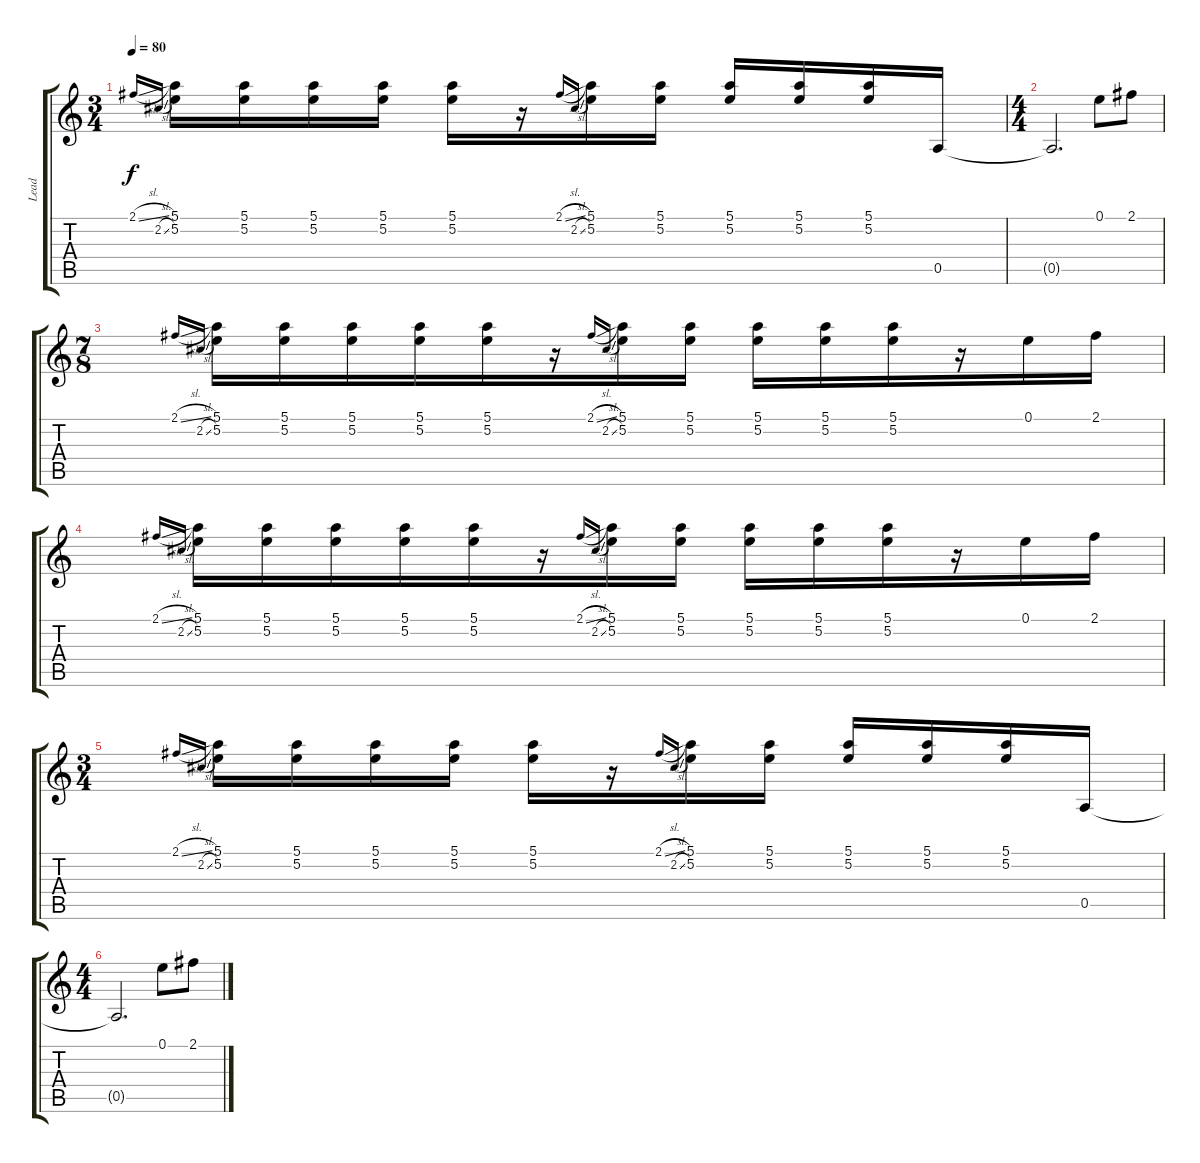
\track ("Lead" "Lead") {instrument distortionguitar}
\staff {score tabs}
\tuning (E4 B3 G3 D3 A2 E2) {hide}
\ts (3 4)
\tempo 80
\clef g2
\ks c
2.1{sl}.16{gr onbeat dy f} 2.2{sl}.16{gr onbeat} (5.1 5.2).16 (5.1 5.2).16 (5.1 5.2).16 (5.1 5.2).16 (5.1 5.2).16 r.16 2.1{sl}.16{gr onbeat} 2.2{sl}.16{gr onbeat} (5.1 5.2).16 (5.1 5.2).16 (5.1 5.2).16 (5.1 5.2).16 (5.1 5.2).16 0.5.16 |
\ts (4 4)
0.5{t}.2{d} 0.1.8 2.1.8 |
\ts (7 8)
2.1{sl}.16{gr onbeat} 2.2{sl}.16{gr onbeat} (5.1 5.2).16 (5.1 5.2).16 (5.1 5.2).16 (5.1 5.2).16 (5.1 5.2).16 r.16 2.1{sl}.16{gr onbeat} 2.2{sl}.16{gr onbeat} (5.1 5.2).16 (5.1 5.2).16 (5.1 5.2).16 (5.1 5.2).16 (5.1 5.2).16 r.16 0.1.16 2.1.16 |
2.1{sl}.16{gr onbeat} 2.2{sl}.16{gr onbeat} (5.1 5.2).16 (5.1 5.2).16 (5.1 5.2).16 (5.1 5.2).16 (5.1 5.2).16 r.16 2.1{sl}.16{gr onbeat} 2.2{sl}.16{gr onbeat} (5.1 5.2).16 (5.1 5.2).16 (5.1 5.2).16 (5.1 5.2).16 (5.1 5.2).16 r.16 0.1.16 2.1.16 |
\ts (3 4)
2.1{sl}.16{gr onbeat} 2.2{sl}.16{gr onbeat} (5.1 5.2).16 (5.1 5.2).16 (5.1 5.2).16 (5.1 5.2).16 (5.1 5.2).16 r.16 2.1{sl}.16{gr onbeat} 2.2{sl}.16{gr onbeat} (5.1 5.2).16 (5.1 5.2).16 (5.1 5.2).16 (5.1 5.2).16 (5.1 5.2).16 0.5.16 |
\ts (4 4)
0.5{t}.2{d} 0.1.8 2.1.8
